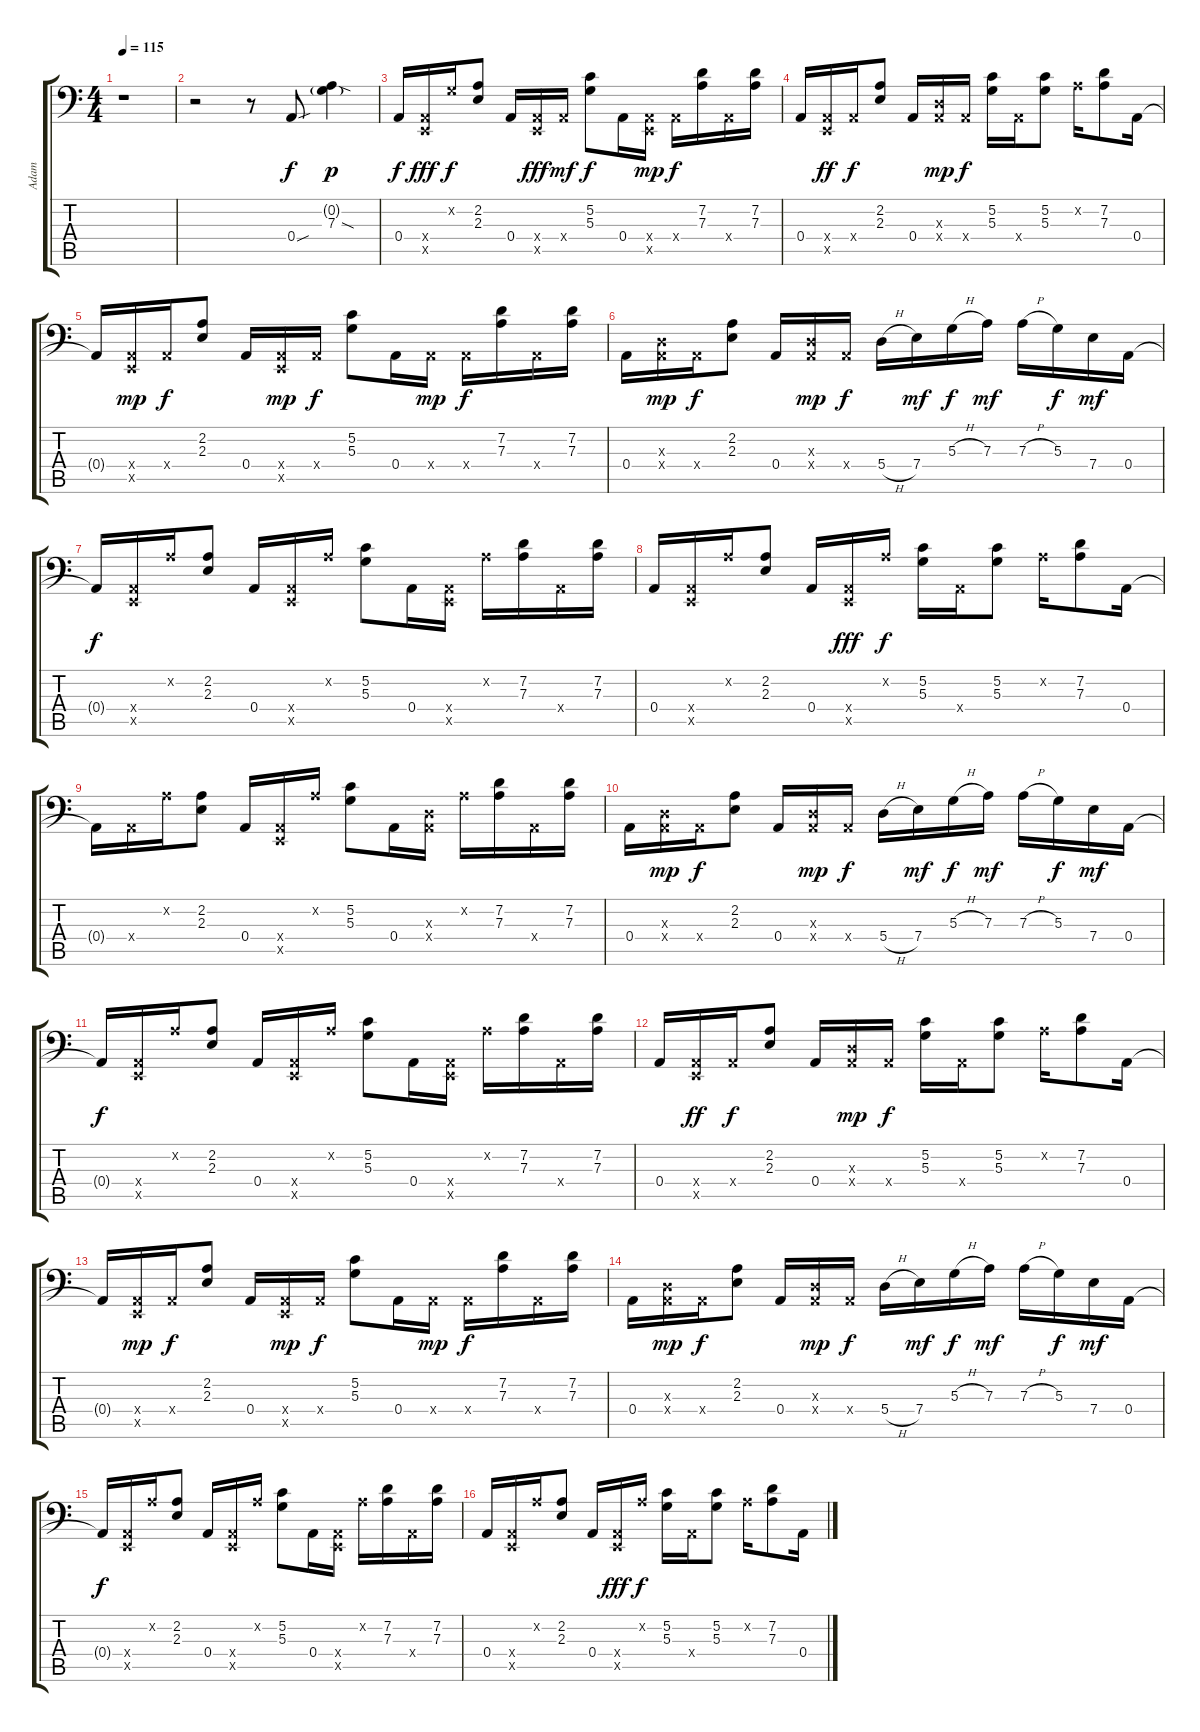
\track ("Adam" "Adam") {instrument slapbass1}
\staff {score tabs}
\tuning (C3 G2 D2 A1 E1 B0) {hide}
\ts (4 4)
\tempo 115
\clef f4
\ks c
r.1{dy f} |
r.2 r.8 0.4{sou}.8{instrument slapbass1} (0.2{g} 7.3{sod}).4{dy p} |
0.4.16{dy f volume 12 instrument slapbass1} (0.4{x} 0.5{x}).16{dy fff} 0.2{x}.16{dy f} (2.2 2.3).8 0.4.16 (0.4{x} 0.5{x}).16{dy fff} 0.4{x}.16{dy mf} (5.2 5.3).8{dy f} 0.4.16 (0.4{x} 0.5{x}).16{dy mp} 0.4{x}.16{dy f} (7.2 7.3).16 0.4{x}.16 (7.2 7.3).16 |
0.4.16 (0.4{x} 0.5{x}).16{dy ff} 0.4{x}.16{dy f} (2.2 2.3).8 0.4.16 (0.3{x} 0.4{x}).16{dy mp} 0.4{x}.16{dy f} (5.2 5.3).16 0.4{x}.16 (5.2 5.3).8 2.2{x}.16 (7.2 7.3).8 0.4.16 |
0.4{t}.16 (0.4{x} 0.5{x}).16{dy mp} 0.4{x}.16{dy f} (2.2 2.3).8 0.4.16 (0.4{x} 0.5{x}).16{dy mp} 0.4{x}.16{dy f} (5.2 5.3).8 0.4.16 0.4{x}.16{dy mp} 0.4{x}.16{dy f} (7.2 7.3).16 0.4{x}.16 (7.2 7.3).16 |
0.4.16 (0.3{x} 0.4{x}).16{dy mp} 0.4{x}.16{dy f} (2.2 2.3).8 0.4.16 (0.3{x} 0.4{x}).16{dy mp} 0.4{x}.16{dy f} 5.4{h}.16 7.4.16{dy mf} 5.3{h}.16{dy f} 7.3.16{dy mf} 7.3{h}.16 5.3.16{dy f} 7.4.16{dy mf} 0.4.16 |
0.4{t}.16{dy f} (0.4{x} 0.5{x}).16 2.2{x}.16 (2.2 2.3).8 0.4.16 (0.4{x} 0.5{x}).16 2.2{x}.16 (5.2 5.3).8 0.4.16 (0.4{x} 0.5{x}).16 2.2{x}.16 (7.2 7.3).16 0.4{x}.16 (7.2 7.3).16 |
0.4.16 (0.4{x} 0.5{x}).16 2.2{x}.16 (2.2 2.3).8 0.4.16 (0.4{x} 0.5{x}).16{dy fff} 2.2{x}.16{dy f} (5.2 5.3).16 0.4{x}.16 (5.2 5.3).8 2.2{x}.16 (7.2 7.3).8 0.4.16 |
0.4{t}.16 0.4{x}.16 2.2{x}.16 (2.2 2.3).8 0.4.16 (0.4{x} 0.5{x}).16 2.2{x}.16 (5.2 5.3).8 0.4.16 (0.3{x} 0.4{x}).16 2.2{x}.16 (7.2 7.3).16 0.4{x}.16 (7.2 7.3).16 |
0.4.16 (0.3{x} 0.4{x}).16{dy mp} 0.4{x}.16{dy f} (2.2 2.3).8 0.4.16 (0.3{x} 0.4{x}).16{dy mp} 0.4{x}.16{dy f} 5.4{h}.16 7.4.16{dy mf} 5.3{h}.16{dy f} 7.3.16{dy mf} 7.3{h}.16 5.3.16{dy f} 7.4.16{dy mf} 0.4.16 |
\section ("" "")
0.4{t}.16{dy f} (0.4{x} 0.5{x}).16 2.2{x}.16 (2.2 2.3).8 0.4.16 (0.4{x} 0.5{x}).16 2.2{x}.16 (5.2 5.3).8 0.4.16 (0.4{x} 0.5{x}).16 2.2{x}.16 (7.2 7.3).16 0.4{x}.16 (7.2 7.3).16 |
0.4.16 (0.4{x} 0.5{x}).16{dy ff} 0.4{x}.16{dy f} (2.2 2.3).8 0.4.16 (0.3{x} 0.4{x}).16{dy mp} 0.4{x}.16{dy f} (5.2 5.3).16 0.4{x}.16 (5.2 5.3).8 2.2{x}.16 (7.2 7.3).8 0.4.16 |
0.4{t}.16 (0.4{x} 0.5{x}).16{dy mp} 0.4{x}.16{dy f} (2.2 2.3).8 0.4.16 (0.4{x} 0.5{x}).16{dy mp} 0.4{x}.16{dy f} (5.2 5.3).8 0.4.16 0.4{x}.16{dy mp} 0.4{x}.16{dy f} (7.2 7.3).16 0.4{x}.16 (7.2 7.3).16 |
0.4.16 (0.3{x} 0.4{x}).16{dy mp} 0.4{x}.16{dy f} (2.2 2.3).8 0.4.16 (0.3{x} 0.4{x}).16{dy mp} 0.4{x}.16{dy f} 5.4{h}.16 7.4.16{dy mf} 5.3{h}.16{dy f} 7.3.16{dy mf} 7.3{h}.16 5.3.16{dy f} 7.4.16{dy mf} 0.4.16 |
0.4{t}.16{dy f} (0.4{x} 0.5{x}).16 2.2{x}.16 (2.2 2.3).8 0.4.16 (0.4{x} 0.5{x}).16 2.2{x}.16 (5.2 5.3).8 0.4.16 (0.4{x} 0.5{x}).16 2.2{x}.16 (7.2 7.3).16 0.4{x}.16 (7.2 7.3).16 |
0.4.16 (0.4{x} 0.5{x}).16 2.2{x}.16 (2.2 2.3).8 0.4.16 (0.4{x} 0.5{x}).16{dy fff} 2.2{x}.16{dy f} (5.2 5.3).16 0.4{x}.16 (5.2 5.3).8 2.2{x}.16 (7.2 7.3).8 0.4.16
